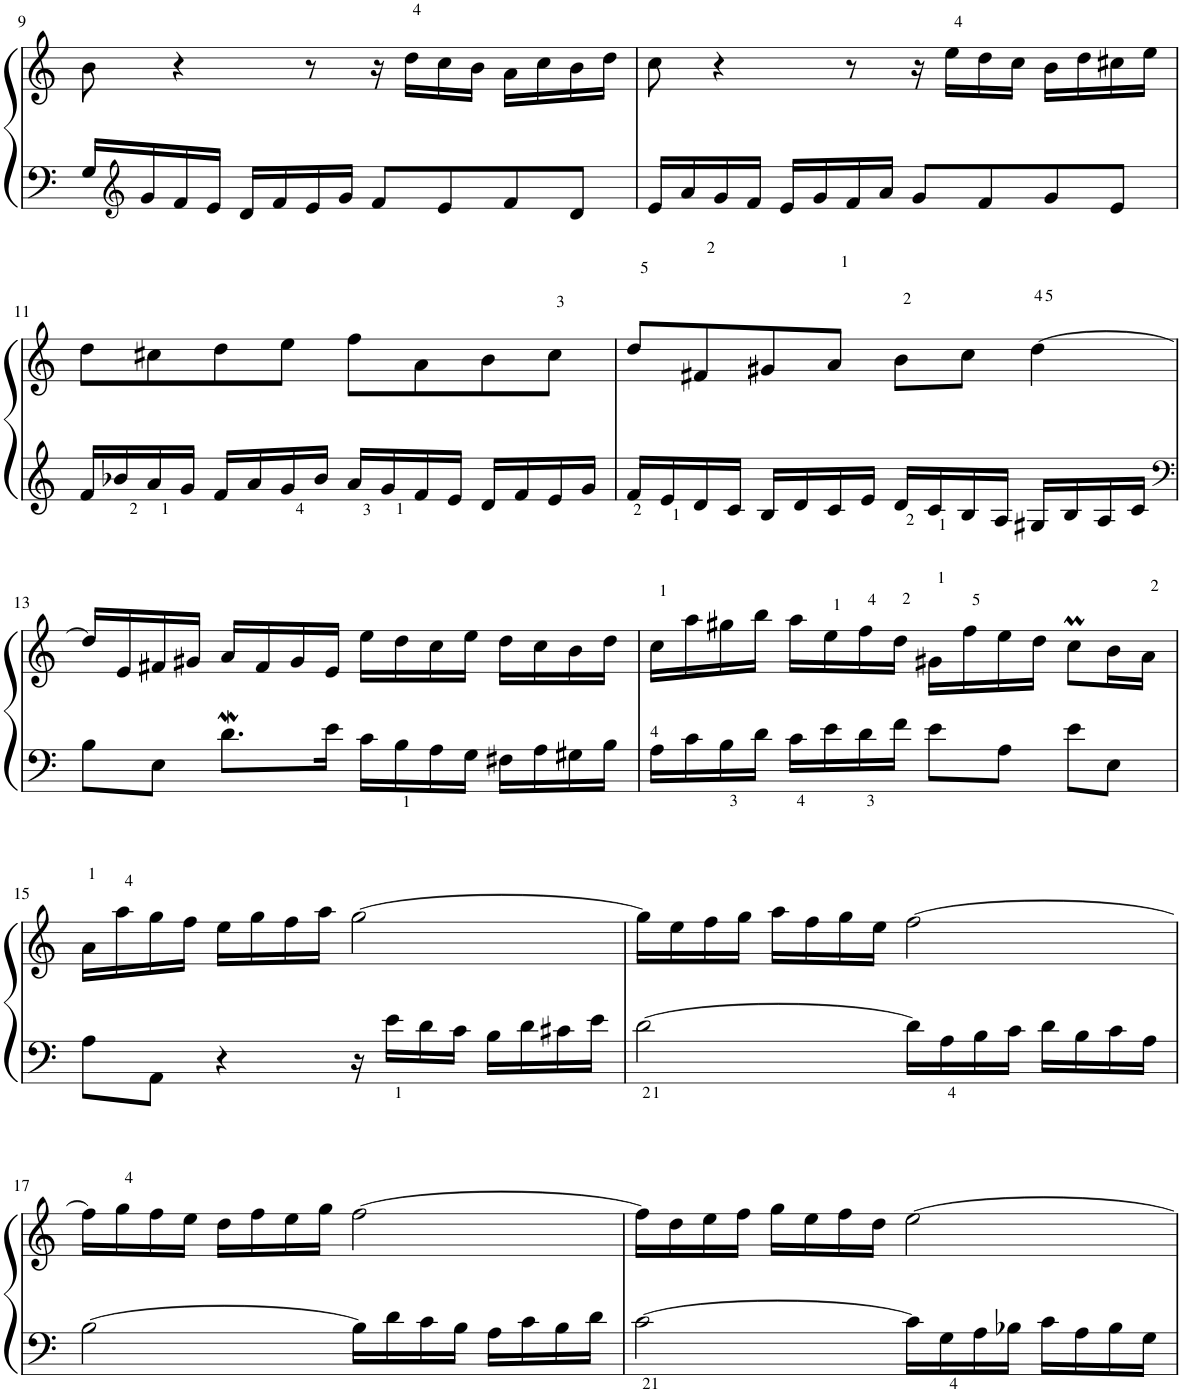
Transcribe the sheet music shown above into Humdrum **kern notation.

**kern	**kern
*part1	*part1
*staff2	*staff1
*I"Piano	*
*I'Pno	*
!!LO:PB:g=z
*clefF4	*clefG2
*k[]	*k[]
*M4/4	*M4/4
*met(c)	*met(c)
=9	=9
16G/LL	8b\
*clefG2	*
16g/	.
16f/	4r
16e/JJ	.
16d/LL	.
16f/	.
16e/	8r
16g/JJ	.
8f/L	16r
.	16dd\LL
8e/	16cc\
.	16b\JJ
8f/	16a\LL
.	16cc\
8d/J	16b\
.	16dd\JJ
=10	=10
16e/LL	8cc\
16a/	.
16g/	4r
16f/JJ	.
16e/LL	.
16g/	.
16f/	8r
16a/JJ	.
8g/L	16r
.	16ee\LL
8f/	16dd\
.	16cc\JJ
8g/	16b\LL
.	16dd\
8e/J	16cc#X\
.	16ee\JJ
!!LO:LB:g=z
=11	=11
16f/LL	8dd\L
16b-X/	.
16a/	8cc#X\
16g/JJ	.
16f/LL	8dd\
16a/	.
16g/	8ee\J
16b-/JJ	.
16a/LL	8ff\L
16g/	.
16f/	8a\
16e/JJ	.
16d/LL	8b\
16f/	.
16e/	8cc#\J
16g/JJ	.
=12	=12
16f/LL	8dd/L
16e/	.
16d/	8f#X/
16c/JJ	.
16B/LL	8g#X/
16d/	.
16c/	8a/J
16e/JJ	.
16d/LL	8b\L
16c/	.
16B/	8cc\J
16A/JJ	.
16G#X/LL	[4dd\
16B/	.
16A/	.
16c/JJ	.
!!LO:LB:g=z
=13	=13
*clefF4	*
8B\L	16dd/LL]
.	16e/
8E\J	16f#X/
.	16g#X/JJ
8.dW\L	16a/LL
.	16f#/
.	16g#/
16e\Jk	16e/JJ
16c\LL	16ee\LL
16B\	16dd\
16A\	16cc\
16G\JJ	16ee\JJ
16F#X\LL	16dd\LL
16A\	16cc\
16G#X\	16b\
16B\JJ	16dd\JJ
=14	=14
16A\LL	16cc\LL
16c\	16aa\
16B\	16gg#X\
16d\JJ	16bb\JJ
16c\LL	16aa\LL
16e\	16ee\
16d\	16ff\
16f\JJ	16dd\JJ
8e\L	16g#X\LL
.	16ff\
8A\J	16ee\
.	16dd\JJ
8e\L	8ccM\L
8E\J	16b\L
.	16a\JJ
!!LO:LB:g=z
=15	=15
8A\L	16a\LL
.	16aa\
8AA\J	16gg\
.	16ff\JJ
4r	16ee\LL
.	16gg\
.	16ff\
.	16aa\JJ
16r	[2gg\
16e\LL	.
16d\	.
16c\JJ	.
16B\LL	.
16d\	.
16c#X\	.
16e\JJ	.
=16	=16
[2d\	16gg\LL]
.	16ee\
.	16ff\
.	16gg\JJ
.	16aa\LL
.	16ff\
.	16gg\
.	16ee\JJ
16d\LL]	[2ff\
16A\	.
16B\	.
16c\JJ	.
16d\LL	.
16B\	.
16c\	.
16A\JJ	.
!!LO:LB:g=z
=17	=17
[2B\	16ff\LL]
.	16gg\
.	16ff\
.	16ee\JJ
.	16dd\LL
.	16ff\
.	16ee\
.	16gg\JJ
16B\LL]	[2ff\
16d\	.
16c\	.
16B\JJ	.
16A\LL	.
16c\	.
16B\	.
16d\JJ	.
=18	=18
[2c\	16ff\LL]
.	16dd\
.	16ee\
.	16ff\JJ
.	16gg\LL
.	16ee\
.	16ff\
.	16dd\JJ
16c\LL]	[2ee\
16G\	.
16A\	.
16B-X\JJ	.
16c\LL	.
16A\	.
16B-\	.
16G\JJ	.
=	=
*-	*-
